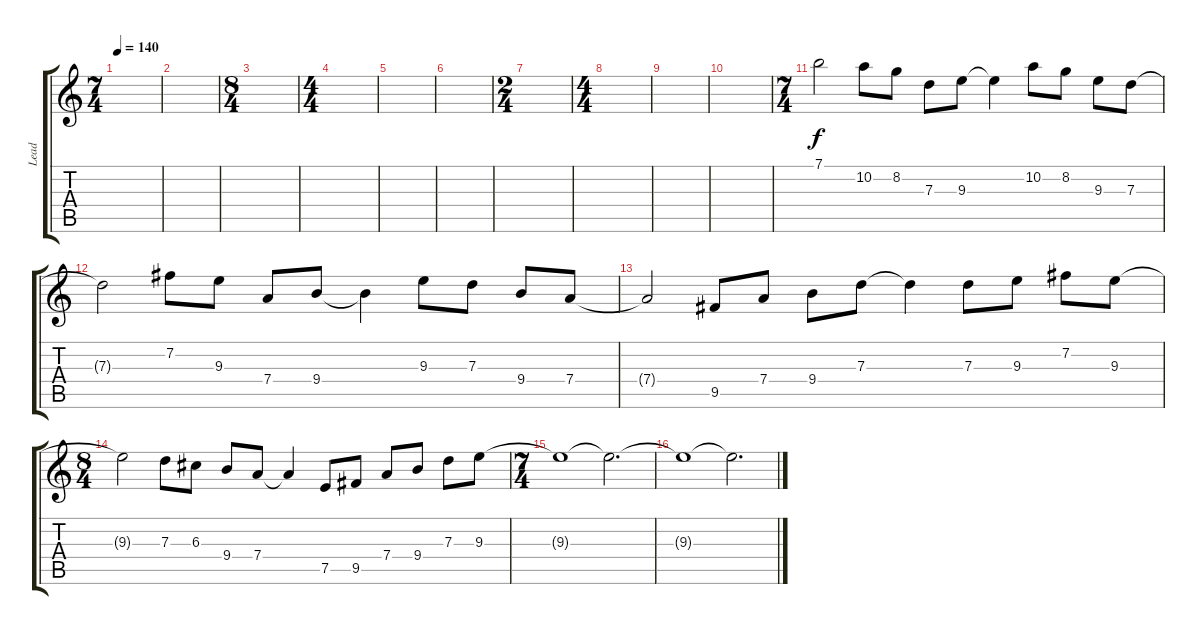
\track ("Lead" "Lead") {instrument distortionguitar}
\staff {score tabs}
\tuning (E4 B3 G3 D3 A2 E2) {hide}
\ts (7 4)
\tempo 140
\clef g2
\ks c
|
|
\ts (8 4)
|
\ts (4 4)
|
|
|
\ts (2 4)
|
\ts (4 4)
|
|
|
\ts (7 4)
7.1.2 10.2.8 8.2.8 7.3.8 9.3.8 9.3{t}.4 10.2.8 8.2.8 9.3.8 7.3.8 |
7.3{t}.2 7.2.8 9.3.8 7.4.8 9.4.8 9.4{t}.4 9.3.8 7.3.8 9.4.8 7.4.8 |
7.4{t}.2 9.5.8 7.4.8 9.4.8 7.3.8 7.3{t}.4 7.3.8 9.3.8 7.2.8 9.3.8 |
\ts (8 4)
9.3{t}.2 7.3.8 6.3.8 9.4.8 7.4.8 7.4{t}.4 7.5.8 9.5.8 7.4.8 9.4.8 7.3.8 9.3.8 |
\ts (7 4)
9.3{t}.1 9.3{t}.2{d} |
9.3{t}.1 9.3{t}.2{d}
